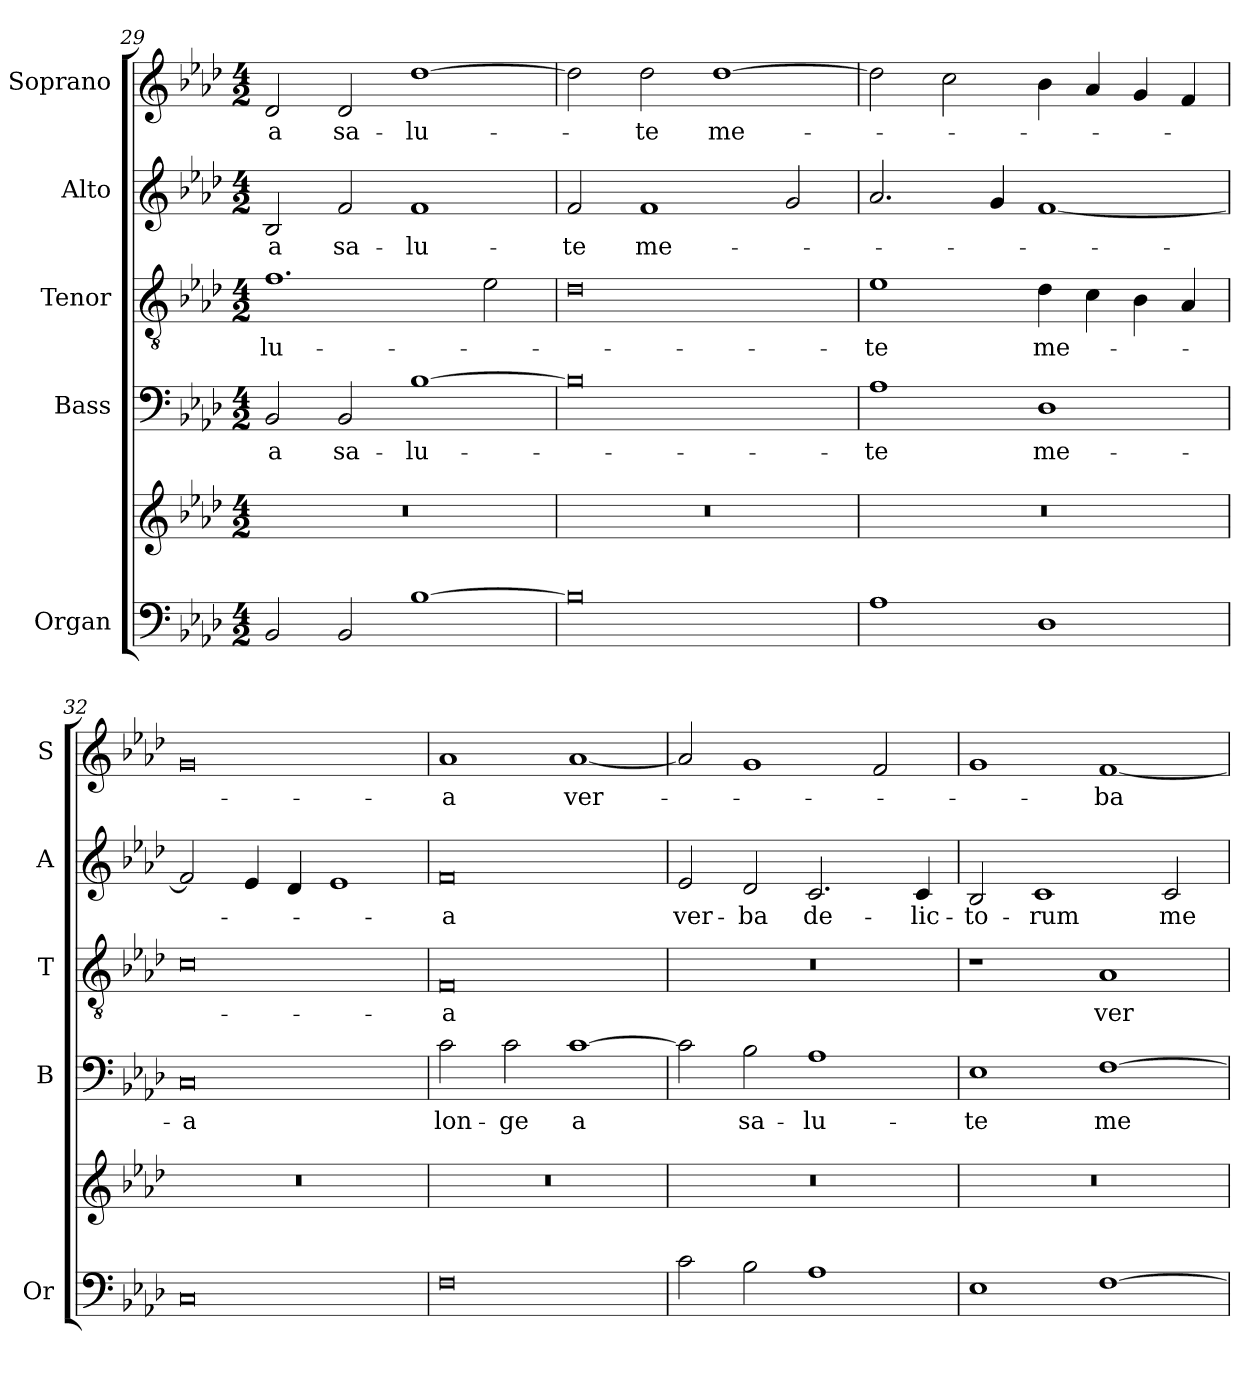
**kern	**kern	**kern	**text	**kern	**text	**kern	**text	**kern	**text
*part5	*part5	*part4	*part4	*part3	*part3	*part2	*part2	*part1	*part1
*staff6	*staff5	*staff4	*staff4	*staff3	*staff3	*staff2	*staff2	*staff1	*staff1
*I"Organ	*	*I"Bass	*	*I"Tenor	*	*I"Alto	*	*I"Soprano	*
*I'Or	*	*I'B	*	*I'T	*	*I'A	*	*I'S	*
*clefF4	*clefG2	*clefF4	*	*clefGv2	*	*clefG2	*	*clefG2	*
*k[b-e-a-d-]	*k[b-e-a-d-]	*k[b-e-a-d-]	*	*k[b-e-a-d-]	*	*k[b-e-a-d-]	*	*k[b-e-a-d-]	*
*A-:	*A-:	*A-:	*	*A-:	*	*A-:	*	*A-:	*
*M4/2	*M4/2	*M4/2	*	*M4/2	*	*M4/2	*	*M4/2	*
=29	=29	=29	=29	=29	=29	=29	=29	=29	=29
!	!	!	!LO:LY:b	!	!LO:LY:b	!	!LO:LY:b	!	!LO:LY:b
2BB-/	0r	2BB-/	a	1.f	-lu-	2B-/	a	2d-/	a
!	!	!	!LO:LY:b	!	!	!	!LO:LY:b	!	!LO:LY:b
2BB-/	.	2BB-/	sa-	.	.	2f/	sa-	2d-/	sa-
!	!	!	!LO:LY:b	!	!	!	!LO:LY:b	!	!LO:LY:b
[1B-	.	[1B-	-lu-	.	.	1f	-lu-	[1dd-	-lu-
.	.	.	.	2e-\	.	.	.	.	.
=30	=30	=30	=30	=30	=30	=30	=30	=30	=30
!	!	!	!	!	!	!	!LO:LY:b	!	!
0B-]	0r	0B-]	.	0d-	.	2f/	-te	2dd-\]	.
!	!	!	!	!	!	!	!LO:LY:b	!	!LO:LY:b
.	.	.	.	.	.	1f	me-	2dd-\	-te
!	!	!	!	!	!	!	!	!	!LO:LY:b
.	.	.	.	.	.	.	.	[1dd-	me-
.	.	.	.	.	.	2g/	.	.	.
!!LO:LB:g=z
=31	=31	=31	=31	=31	=31	=31	=31	=31	=31
!	!	!	!LO:LY:b	!	!LO:LY:b	!	!	!	!
1A-	0r	1A-	-te	1e-	-te	2.a-/	.	2dd-\]	.
.	.	.	.	.	.	.	.	2cc\	.
.	.	.	.	.	.	4g/	.	.	.
!	!	!	!LO:LY:b	!	!LO:LY:b	!	!	!	!
1D-	.	1D-	me-	4d-\	me-	[1f	.	4b-\	.
.	.	.	.	4c\	.	.	.	4a-/	.
.	.	.	.	4B-\	.	.	.	4g/	.
.	.	.	.	4A-/	.	.	.	4f/	.
=32	=32	=32	=32	=32	=32	=32	=32	=32	=32
!	!	!	!LO:LY:b	!	!	!	!	!	!
0C	0r	0C	-a	0c	.	2f/]	.	0g	.
.	.	.	.	.	.	4e-/	.	.	.
.	.	.	.	.	.	4d-/	.	.	.
.	.	.	.	.	.	1e-	.	.	.
=33	=33	=33	=33	=33	=33	=33	=33	=33	=33
!	!	!	!LO:LY:b	!	!LO:LY:b	!	!LO:LY:b	!	!LO:LY:b
0F	0r	2c\	lon-	0F	-a	0f	-a	1a-	-a
!	!	!	!LO:LY:b	!	!	!	!	!	!
.	.	2c\	-ge	.	.	.	.	.	.
!	!	!	!LO:LY:b	!	!	!	!	!	!LO:LY:b
.	.	[1c	a	.	.	.	.	[1a-	ver-
=34	=34	=34	=34	=34	=34	=34	=34	=34	=34
!	!	!	!	!	!	!	!LO:LY:b	!	!
2c\	0r	2c\]	.	0r	.	2e-/	ver-	2a-/]	.
!	!	!	!LO:LY:b	!	!	!	!LO:LY:b	!	!
2B-\	.	2B-\	sa-	.	.	2d-/	-ba	1g	.
!	!	!	!LO:LY:b	!	!	!	!LO:LY:b	!	!
1A-	.	1A-	-lu-	.	.	2.c/	de-	.	.
.	.	.	.	.	.	.	.	2f/	.
!	!	!	!	!	!	!	!LO:LY:b	!	!
.	.	.	.	.	.	4c/	-lic-	.	.
=35	=35	=35	=35	=35	=35	=35	=35	=35	=35
!	!	!	!LO:LY:b	!	!	!	!LO:LY:b	!	!
1E-	0r	1E-	-te	1r	.	2B-/	-to-	1g	.
!	!	!	!	!	!	!	!LO:LY:b	!	!
.	.	.	.	.	.	1c	-rum	.	.
!	!	!	!LO:LY:b	!	!LO:LY:b	!	!	!	!LO:LY:b
[1F	.	[1F	me-	1A-	ver-	.	.	[1f	-ba
!	!	!	!	!	!	!	!LO:LY:b	!	!
.	.	.	.	.	.	2c/	me-	.	.
=	=	=	=	=	=	=	=	=	=
*-	*-	*-	*-	*-	*-	*-	*-	*-	*-
